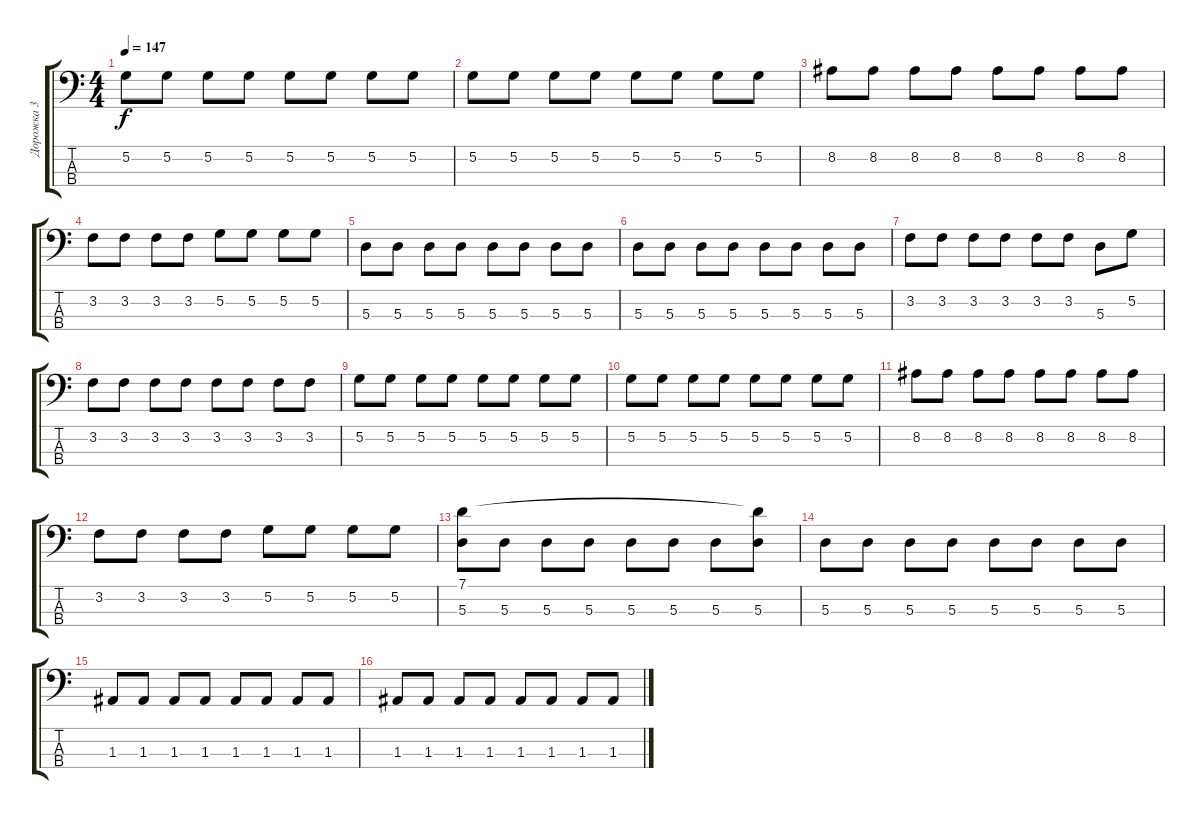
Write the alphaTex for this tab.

\track ("Дорожка 3" "Дорожка 3") {instrument electricbasspick}
\staff {score tabs}
\tuning (G2 D2 A1 D1) {hide}
\ts (4 4)
\tempo 147
\clef f4
\ks c
5.2.8{dy f} 5.2.8 5.2.8 5.2.8 5.2.8 5.2.8 5.2.8 5.2.8 |
5.2.8 5.2.8 5.2.8 5.2.8 5.2.8 5.2.8 5.2.8 5.2.8 |
8.2.8 8.2.8 8.2.8 8.2.8 8.2.8 8.2.8 8.2.8 8.2.8 |
3.2.8 3.2.8 3.2.8 3.2.8 5.2.8 5.2.8 5.2.8 5.2.8 |
5.3.8 5.3.8 5.3.8 5.3.8 5.3.8 5.3.8 5.3.8 5.3.8 |
5.3.8 5.3.8 5.3.8 5.3.8 5.3.8 5.3.8 5.3.8 5.3.8 |
3.2.8 3.2.8 3.2.8 3.2.8 3.2.8 3.2.8 5.3.8 5.2.8 |
3.2.8 3.2.8 3.2.8 3.2.8 3.2.8 3.2.8 3.2.8 3.2.8 |
5.2.8 5.2.8 5.2.8 5.2.8 5.2.8 5.2.8 5.2.8 5.2.8 |
5.2.8 5.2.8 5.2.8 5.2.8 5.2.8 5.2.8 5.2.8 5.2.8 |
8.2.8 8.2.8 8.2.8 8.2.8 8.2.8 8.2.8 8.2.8 8.2.8 |
3.2.8 3.2.8 3.2.8 3.2.8 5.2.8 5.2.8 5.2.8 5.2.8 |
(7.1 5.3).8 5.3.8 5.3.8 5.3.8 5.3.8 5.3.8 5.3.8 (7.1{t} 5.3).8 |
5.3.8 5.3.8 5.3.8 5.3.8 5.3.8 5.3.8 5.3.8 5.3.8 |
1.3.8 1.3.8 1.3.8 1.3.8 1.3.8 1.3.8 1.3.8 1.3.8 |
1.3.8 1.3.8 1.3.8 1.3.8 1.3.8 1.3.8 1.3.8 1.3.8
